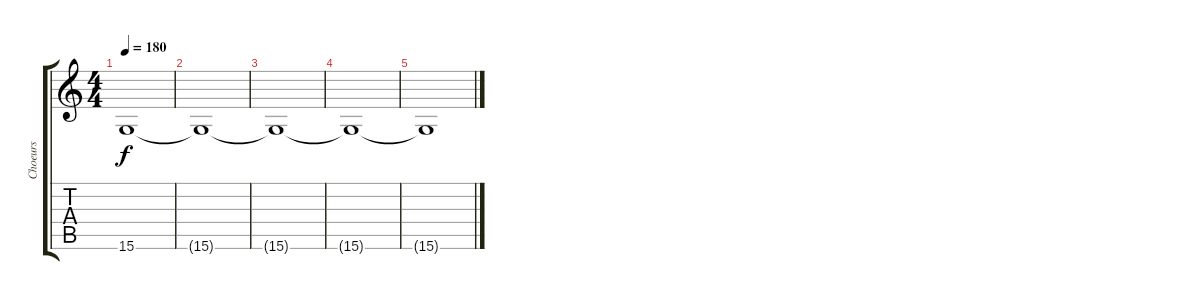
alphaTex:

\track ("Choeurs" "Choeurs") {instrument choiraahs}
\staff {score tabs}
\tuning (E4 B3 G3 D3 A2 E2) {hide}
\ts (4 4)
\tempo 180
\clef g2
\ks c
15.6{t}.1{dy f} |
15.6{t}.1 |
15.6{t}.1 |
15.6{t}.1 |
15.6{t}.1
